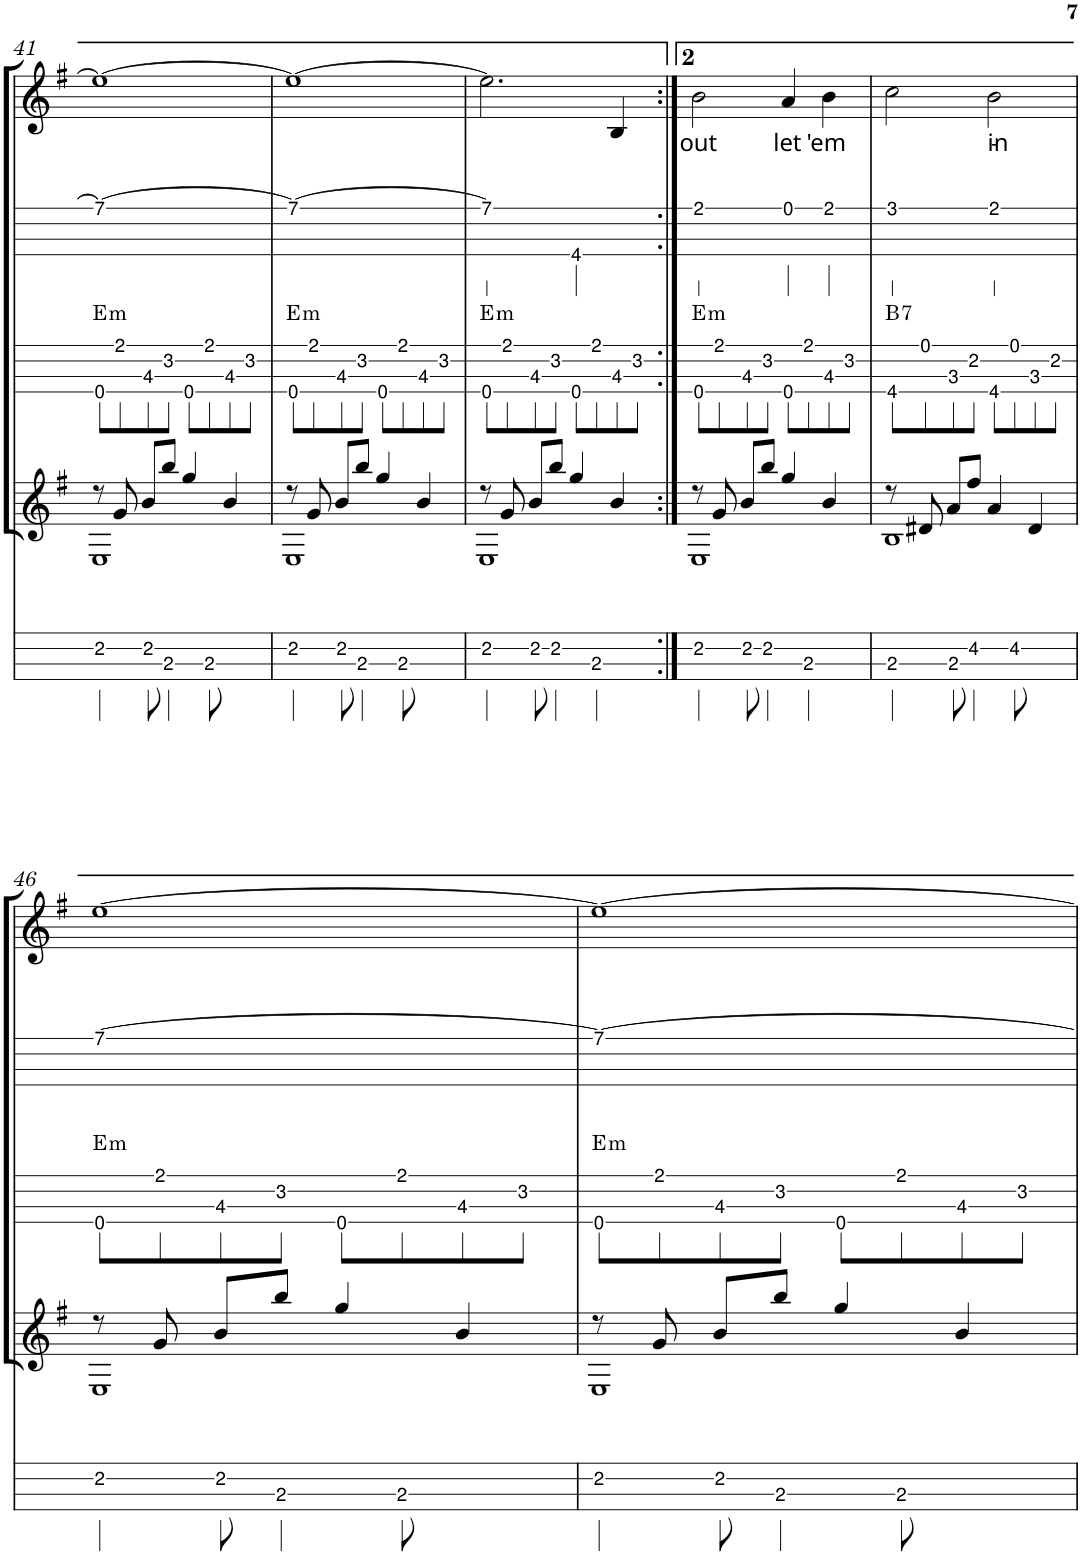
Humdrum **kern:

**kern	**kern	**kern	**harte	**kern	**kern	**text
*part5	*part4	*part3	*part3	*part2	*part1	*part1
*staff5	*staff4	*staff3	*	*staff2	*staff1	*staff1
*I"Bass Guitar	*I"Guitar  (BB)	*I"Banjolele	*	*I"Ukulele	*I"Mandolin	*
*	*	*I'Bjo	*	*	*	*
!!LO:PB:g=z
*	*clefG2	*	*	*	*clefG2	*
*	*Trd7c12	*Trd7c12	*	*	*	*
*k[f#]	*k[f#]	*k[f#]	*	*k[f#]	*k[f#]	*
*G:	*G:	*G:	*	*G:	*G:	*
*M4/4	*M4/4	*M4/4	*	*M4/4	*M4/4	*
=41	=41	=41	=41	=41	=41	=41
*	*^	*	*	*	*	*
!	!	!	!	!LO:H:kt=m	!	!	!
4EE\	8r	1E	8G\L	E:min	1ee_	1ee_	.
.	8g/	.	8b\	.	.	.	.
8EE\	8b/L	.	8e\	.	.	.	.
4BBB\	8bb/J	.	8g\J	.	.	.	.
.	4gg/	.	8G\L	.	.	.	.
8BBB\	.	.	8b\	.	.	.	.
4ryy	4b/	.	8e\	.	.	.	.
.	.	.	8g\J	.	.	.	.
=42	=42	=42	=42	=42	=42	=42	=42
!	!	!	!	!LO:H:kt=m	!	!	!
4EE\	8r	1E	8G\L	E:min	1ee_	1ee_	.
.	8g/	.	8b\	.	.	.	.
8EE\	8b/L	.	8e\	.	.	.	.
4BBB\	8bb/J	.	8g\J	.	.	.	.
.	4gg/	.	8G\L	.	.	.	.
8BBB\	.	.	8b\	.	.	.	.
4ryy	4b/	.	8e\	.	.	.	.
.	.	.	8g\J	.	.	.	.
=43	=43	=43	=43	=43	=43	=43	=43
!	!	!	!	!LO:H:kt=m	!	!	!
4EE\	8r	1E	8G\L	E:min	2ee\]	2.ee\]	.
.	8g/	.	8b\	.	.	.	.
8EE\	8b/L	.	8e\	.	.	.	.
4EE\	8bb/J	.	8g\J	.	.	.	.
.	4gg/	.	8G\L	.	4B\	.	.
4BBB\	.	.	8b\	.	.	.	.
.	4b/	.	8e\	.	4ryy	4B/	.
8ryy	.	.	8g\J	.	.	.	.
=44:|!	=44:|!	=44:|!	=44:|!	=44:|!	=44:|!	=44:|!	=44:|!
!	!	!	!	!LO:H:kt=m	!	!	!LO:LY:b
4EE\	8r	1E	8G\L	E:min	2b\	2b\	-out
.	8g/	.	8b\	.	.	.	.
8EE\	8b/L	.	8e\	.	.	.	.
4EE\	8bb/J	.	8g\J	.	.	.	.
!	!	!	!	!	!	!	!LO:LY:b
.	4gg/	.	8G\L	.	4a\	4a/	let
4BBB\	.	.	8b\	.	.	.	.
!	!	!	!	!	!	!	!LO:LY:b
.	4b/	.	8e\	.	4b\	4b\	'em
8ryy	.	.	8g\J	.	.	.	.
=45	=45	=45	=45	=45	=45	=45	=45
!	!	!	!	!LO:H:kt=7	!	!	!
4BBB\	8r	1B	8B\L	B:7	2cc\	2cc\	.
.	8d#X/	.	8a\	.	.	.	.
8BBB\	8a/L	.	8e-\	.	.	.	.
4FF#\	8ff#/J	.	8f#\J	.	.	.	.
!	!	!	!	!	!	!	!LO:LY:b
.	4a/	.	8B\L	.	2b\	2b\	in-
8FF#\	.	.	8a\	.	.	.	.
4ryy	4d#/	.	8e-\	.	.	.	.
.	.	.	8f#\J	.	.	.	.
!!LO:LB:g=z
=46	=46	=46	=46	=46	=46	=46	=46
!	!	!	!	!LO:H:kt=m	!	!	!
4EE\	8r	1E	8G\L	E:min	[1ee	[1ee	.
.	8g/	.	8b\	.	.	.	.
8EE\	8b/L	.	8e\	.	.	.	.
4BBB\	8bb/J	.	8g\J	.	.	.	.
.	4gg/	.	8G\L	.	.	.	.
8BBB\	.	.	8b\	.	.	.	.
4ryy	4b/	.	8e\	.	.	.	.
.	.	.	8g\J	.	.	.	.
=47	=47	=47	=47	=47	=47	=47	=47
!	!	!	!	!LO:H:kt=m	!	!	!
4EE\	8r	1E	8G\L	E:min	1ee_	1ee_	.
.	8g/	.	8b\	.	.	.	.
8EE\	8b/L	.	8e\	.	.	.	.
4BBB\	8bb/J	.	8g\J	.	.	.	.
.	4gg/	.	8G\L	.	.	.	.
8BBB\	.	.	8b\	.	.	.	.
4ryy	4b/	.	8e\	.	.	.	.
.	.	.	8g\J	.	.	.	.
*	*v	*v	*	*	*	*	*
=	=	=	=	=	=	=
*-	*-	*-	*-	*-	*-	*-
